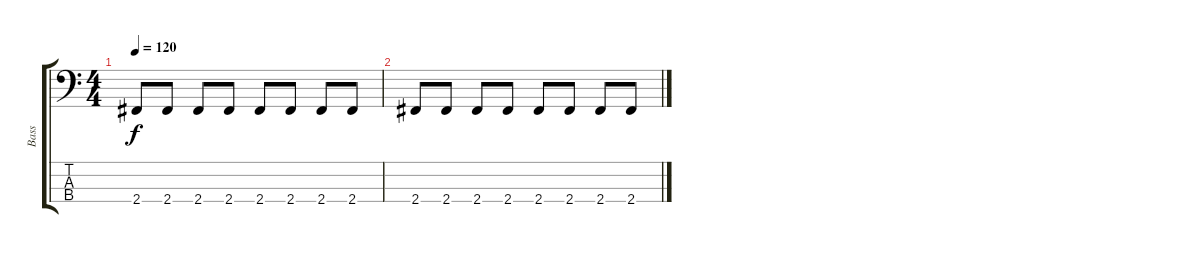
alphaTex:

\track ("Bass" "Bass") {instrument electricbasspick}
\staff {score tabs}
\tuning (G2 D2 A1 E1) {hide}
\ts (4 4)
\tempo 120
\clef f4
\ks c
2.4.8{dy f} 2.4.8 2.4.8 2.4.8 2.4.8 2.4.8 2.4.8 2.4.8 |
2.4.8 2.4.8 2.4.8 2.4.8 2.4.8 2.4.8 2.4.8 2.4.8
